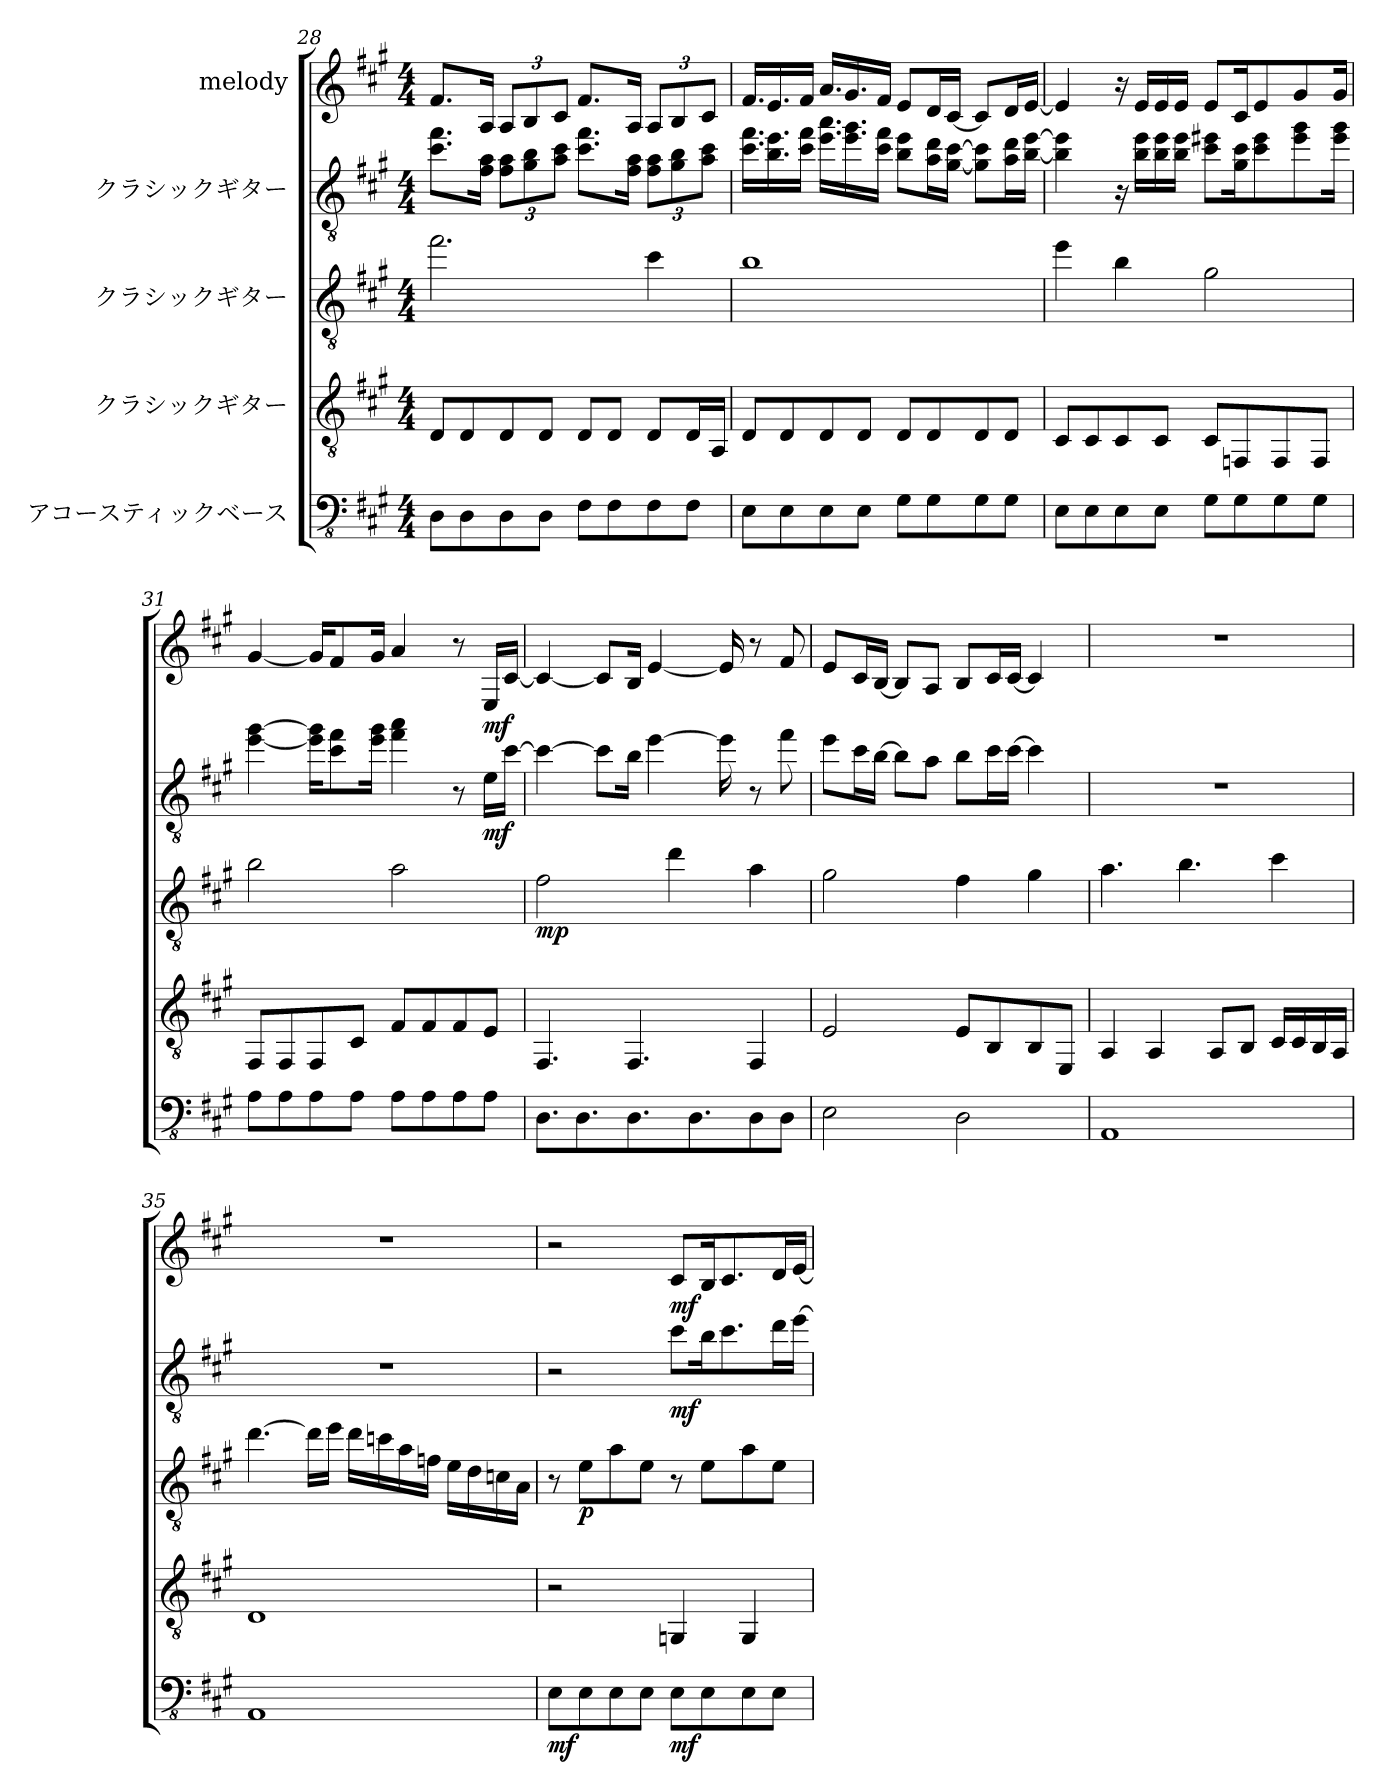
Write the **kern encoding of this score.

**kern	**dynam	**kern	**kern	**dynam	**kern	**dynam	**kern	**dynam
*part5	*part5	*part4	*part3	*part3	*part2	*part2	*part1	*part1
*staff5	*staff5	*staff4	*staff3	*staff3	*staff2	*staff2	*staff1	*staff1
*I"アコースティックベース	*	*I"クラシックギター	*I"クラシックギター	*	*I"クラシックギター	*	*I"melody	*
*clefFv4	*	*clefGv2	*clefGv2	*	*clefGv2	*	*clefG2	*
*k[f#c#g#]	*	*k[f#c#g#]	*k[f#c#g#]	*	*k[f#c#g#]	*	*k[f#c#g#]	*
*M4/4	*	*M4/4	*M4/4	*	*M4/4	*	*M4/4	*
=28	=28	=28	=28	=28	=28	=28	=28	=28
8DDL	.	8DL	2.ff#	.	8.cc# 8.ff#L	.	8.f#L	.
8DD	.	8D	.	.	.	.	.	.
.	.	.	.	.	16f# 16aJk	.	16AJk	.
8DD	.	8D	.	.	12f# 12aL	.	12AL	.
.	.	.	.	.	12g# 12b	.	12B	.
8DDJ	.	8DJ	.	.	.	.	.	.
.	.	.	.	.	12a 12cc#J	.	12c#J	.
8FF#L	.	8DL	.	.	8.cc# 8.ff#L	.	8.f#L	.
8FF#	.	8DJ	.	.	.	.	.	.
.	.	.	.	.	16f# 16aJk	.	16AJk	.
8FF#	.	8DL	4cc#	.	12f# 12aL	.	12AL	.
.	.	.	.	.	12g# 12b	.	12B	.
8FF#J	.	16DL	.	.	.	.	.	.
.	.	.	.	.	12a 12cc#J	.	12c#J	.
.	.	16AAJJ	.	.	.	.	.	.
=29	=29	=29	=29	=29	=29	=29	=29	=29
8EEL	.	8DL	1b	.	16.cc# 16.ff#LL	.	16.f#LL	.
.	.	.	.	.	16.b 16.ee	.	16.e	.
8EE	.	8D	.	.	.	.	.	.
.	.	.	.	.	16cc# 16ff#JJ	.	16f#JJ	.
8EE	.	8D	.	.	16.ee 16.aaLL	.	16.aLL	.
.	.	.	.	.	16.ee 16.gg#	.	16.g#	.
8EEJ	.	8DJ	.	.	.	.	.	.
.	.	.	.	.	16cc# 16ff#JJ	.	16f#JJ	.
8GG#L	.	8DL	.	.	8b 8eeL	.	8eL	.
8GG#	.	8D	.	.	16a 16ddL	.	16dL	.
.	.	.	.	.	[16g# [16cc#JJ	.	[16c#JJ	.
8GG#	.	8D	.	.	8g#] 8cc#]L	.	8c#L]	.
8GG#J	.	8DJ	.	.	16a 16ddL	.	16dL	.
.	.	.	.	.	[16b [16eeJJ	.	[16eJJ	.
=30	=30	=30	=30	=30	=30	=30	=30	=30
8EEL	.	8C#L	4ee	.	4b] 4ee]	.	4e]	.
8EE	.	8C#	.	.	.	.	.	.
8EE	.	8C#	4b	.	16r	.	16r	.
.	.	.	.	.	16b 16eeLL	.	16eLL	.
8EEJ	.	8C#J	.	.	16b 16ee	.	16e	.
.	.	.	.	.	16b 16eeJJ	.	16eJJ	.
8GG#L	.	8C#L	2g#	.	8cc# 8ee#XL	.	8eL	.
8GG#	.	8FFn	.	.	16g# 16cc#K	.	16c#K	.
.	.	.	.	.	8cc# 8ee#	.	8e	.
8GG#	.	8FF	.	.	.	.	.	.
.	.	.	.	.	8ee# 8gg#	.	8g#	.
8GG#J	.	8FFJ	.	.	.	.	.	.
.	.	.	.	.	16ee# 16gg#Jk	.	16g#Jk	.
=31	=31	=31	=31	=31	=31	=31	=31	=31
8AAL	.	8FF#L	2b	.	[4ee [4gg#	.	[4g#	.
8AA	.	8FF#	.	.	.	.	.	.
8AA	.	8FF#	.	.	16ee] 16gg#]KL	.	16g#KL]	.
.	.	.	.	.	8cc# 8ff#	.	8f#	.
8AAJ	.	8C#J	.	.	.	.	.	.
.	.	.	.	.	16ee 16gg#Jk	.	16g#Jk	.
8AAL	.	8F#L	2a	.	4ff# 4aa	.	4a	.
8AA	.	8F#	.	.	.	.	.	.
8AA	.	8F#	.	.	8r	.	8r	.
8AAJ	.	8EJ	.	.	16eLL	mf	16ELL	mf
.	.	.	.	.	[16cc#JJ	.	[16c#JJ	.
=32	=32	=32	=32	=32	=32	=32	=32	=32
8.DDL	.	4.FF#	2f#	mp	4cc#_	.	4c#_	.
8.DD	.	.	.	.	.	.	.	.
.	.	.	.	.	8cc#L]	.	8c#L]	.
8.DD	.	4.FF#	.	.	16bJk	.	16BJk	.
.	.	.	.	.	[4ee	.	[4e	.
.	.	.	4dd	.	.	.	.	.
8.DD	.	.	.	.	.	.	.	.
.	.	.	.	.	16ee]	.	16e]	.
8DD	.	4FF#	4a	.	8r	.	8r	.
8DDJ	.	.	.	.	8ff#	.	8f#	.
=33	=33	=33	=33	=33	=33	=33	=33	=33
2EE	.	2E	2g#	.	8eeL	.	8eL	.
.	.	.	.	.	16cc#L	.	16c#L	.
.	.	.	.	.	[16bJJ	.	[16BJJ	.
.	.	.	.	.	8bL]	.	8BL]	.
.	.	.	.	.	8aJ	.	8AJ	.
2DD	.	8EL	4f#	.	8bL	.	8BL	.
.	.	8BB	.	.	16cc#L	.	16c#L	.
.	.	.	.	.	[16cc#JJ	.	[16c#JJ	.
.	.	8BB	4g#	.	4cc#]	.	4c#]	.
.	.	8EEJ	.	.	.	.	.	.
=34	=34	=34	=34	=34	=34	=34	=34	=34
1AAA	.	4AA	4.a	.	1r	.	1r	.
.	.	4AA	.	.	.	.	.	.
.	.	.	4.b	.	.	.	.	.
.	.	8AAL	.	.	.	.	.	.
.	.	8BBJ	.	.	.	.	.	.
.	.	16C#LL	4cc#	.	.	.	.	.
.	.	16C#	.	.	.	.	.	.
.	.	16BB	.	.	.	.	.	.
.	.	16AAJJ	.	.	.	.	.	.
=35	=35	=35	=35	=35	=35	=35	=35	=35
1AAA	.	1D	[4.dd	.	1r	.	1r	.
.	.	.	16ddLL]	.	.	.	.	.
.	.	.	16eeJJ	.	.	.	.	.
.	.	.	16ddLL	.	.	.	.	.
.	.	.	16ccn	.	.	.	.	.
.	.	.	16a	.	.	.	.	.
.	.	.	16fnJJ	.	.	.	.	.
.	.	.	16eLL	.	.	.	.	.
.	.	.	16d	.	.	.	.	.
.	.	.	16cn	.	.	.	.	.
.	.	.	16AJJ	.	.	.	.	.
=36	=36	=36	=36	=36	=36	=36	=36	=36
8EEL	mf	2r	8r	.	2r	.	2r	.
8EE	.	.	8eL	p	.	.	.	.
8EE	.	.	8a	.	.	.	.	.
8EEJ	.	.	8eJ	.	.	.	.	.
8EEL	mf	4GGn	8r	.	8cc#L	mf	8c#L	mf
8EE	.	.	8eL	.	16bK	.	16BK	.
.	.	.	.	.	8.cc#	.	8.c#	.
8EE	.	4GG	8a	.	.	.	.	.
8EEJ	.	.	8eJ	.	16ddL	.	16dL	.
.	.	.	.	.	[16eeJJ	.	[16eJJ	.
=	=	=	=	=	=	=	=	=
*-	*-	*-	*-	*-	*-	*-	*-	*-
